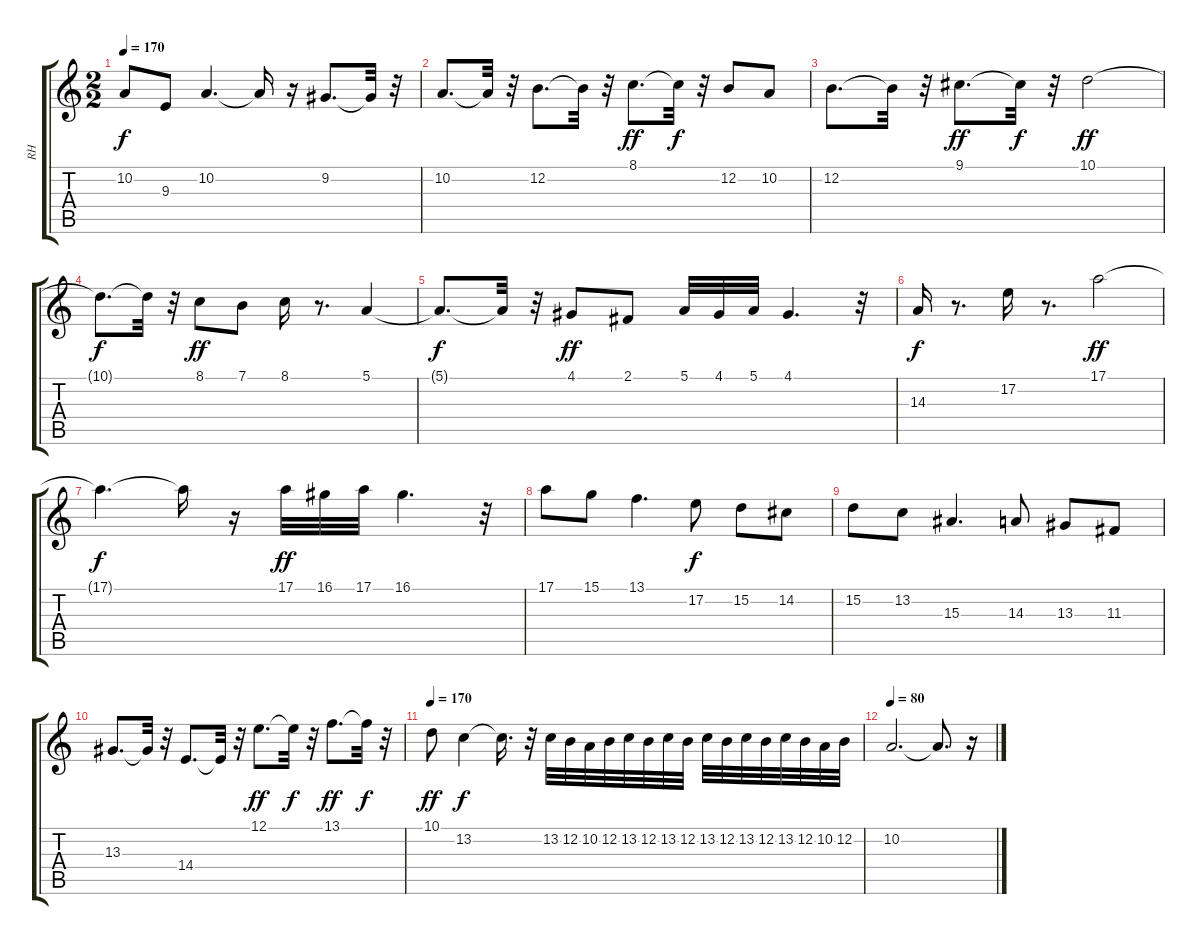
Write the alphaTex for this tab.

\track ("RH" "RH") {instrument harpsichord}
\staff {score tabs}
\tuning (E4 B3 G3 D3 A2 E2) {hide}
\ts (2 2)
\tempo 170
\clef g2
\ks c
10.2.8{dy f} 9.3.8 10.2.4{d} 10.2{t}.16 r.16 9.2.8{d} 9.2{t}.32 r.32 |
10.2.8{d} 10.2{t}.32 r.32 12.2.8{d} 12.2{t}.32 r.32 8.1.8{d dy ff} 8.1{t}.32{dy f} r.32 12.2.8 10.2.8 |
12.2.8{d} 12.2{t}.32 r.32 9.1.8{d dy ff} 9.1{t}.32{dy f} r.32 10.1.2{dy ff} |
10.1{t}.8{d dy f} 10.1{t}.32 r.32 8.1.8{dy ff} 7.1.8 8.1.16 r.8{d} 5.1.4 |
5.1{t}.8{d dy f} 5.1{t}.32 r.32 4.1.8{dy ff} 2.1.8 5.1.32 4.1.32 5.1.32 4.1.4{d} r.32 |
14.3.16{dy f} r.8{d} 17.2.16 r.8{d} 17.1.2{dy ff} |
17.1{t}.4{d dy f} 17.1{t}.16 r.16 17.1.32{dy ff} 16.1.32 17.1.32 16.1.4{d} r.32 |
17.1.8 15.1.8 13.1.4{d} 17.2.8{dy f} 15.2.8 14.2.8 |
15.2.8 13.2.8 15.3.4{d} 14.3.8 13.3.8 11.3.8 |
13.3.8{d} 13.3{t}.32 r.32 14.4.8{d} 14.4{t}.32 r.32 12.1.8{d dy ff} 12.1{t}.32{dy f} r.32 13.1.8{d dy ff} 13.1{t}.32{dy f} r.32 |
\tempo 170
10.1.8{dy ff} 13.2.4{dy f} 13.2{t}.16{d} r.32 13.2.32 12.2.32 10.2.32 12.2.32 13.2.32 12.2.32 13.2.32 12.2.32 13.2.32 12.2.32 13.2.32 12.2.32 13.2.32 12.2.32 10.2.32 12.2.32 |
\tempo 80
10.2.2{d} 10.2{t}.8{d} r.16
